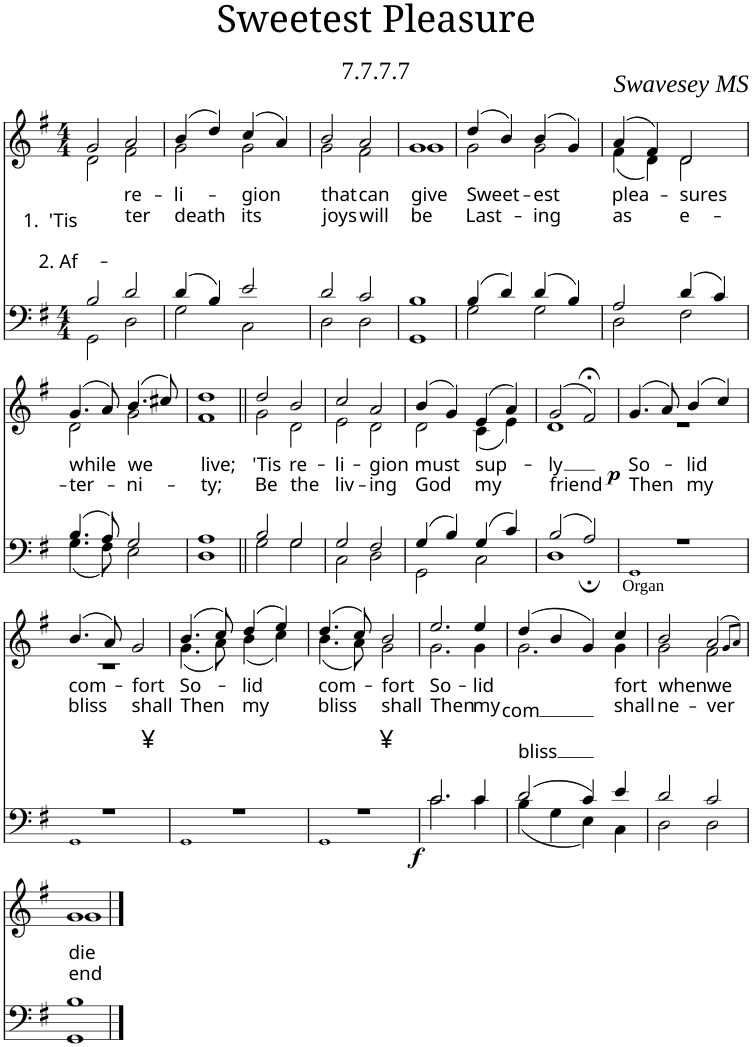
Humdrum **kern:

**kern	**kern	**text	**text	**dynam
*part1	*part1	*part1	*part1	*part1
*staff2	*staff1	*staff1	*staff1	*staff1/2
*I"Piano	*	*	*	*
*I'Pno	*	*	*	*
*clefF4	*clefG2	*	*	*
*k[f#]	*k[f#]	*	*	*
*M4/4	*M4/4	*	*	*
=1	=1	=1	=1	=1
*^	*	*	*	*
!	!	!	!LO:LY:b	!LO:LY:b	!
*	*	*^	*	*	*
2B/	2GG\	2g/	2d\	1. 'Tis	2. Af-	.
!	!	!	!	!LO:LY:b	!LO:LY:b	!
2d/	2D\	2a/	2f#\	re-	-ter	.
=2	=2	=2	=2	=2	=2	=2
!	!	!	!	!LO:LY:b	!LO:LY:b	!
4d/	2G\	(4b/	2g\	-li-	-death	.
4B/	.	4dd/)	.	.	.	.
!	!	!	!	!LO:LY:b	!LO:LY:b	!
2e/	2C\	(4cc/	2g\	-gion	its	.
.	.	4a/)	.	.	.	.
=3	=3	=3	=3	=3	=3	=3
!	!	!	!	!LO:LY:b	!LO:LY:b	!
2d/	2D\	2b/	2g\	that	joys	.
!	!	!	!	!LO:LY:b	!LO:LY:b	!
2c/	2D\	2a/	2f#\	can	will	.
=4	=4	=4	=4	=4	=4	=4
!	!	!	!	!LO:LY:b	!LO:LY:b	!
1B	1GG	1g	1g	give	be	.
=5	=5	=5	=5	=5	=5	=5
!	!	!	!	!LO:LY:b	!LO:LY:b	!
4B/	2G\	(4dd/	2g\	Sweet-	Last-	.
4d/	.	4b/)	.	.	.	.
!	!	!	!	!LO:LY:b	!LO:LY:b	!
4d/	2G\	(4b/	2g\	-est	-ing	.
4B/	.	4g/)	.	.	.	.
=6	=6	=6	=6	=6	=6	=6
!	!	!	!	!LO:LY:b	!LO:LY:b	!
2A/	2D\	(4a/	(4f#\	plea-	as	.
.	.	4f#/)	4d\)	.	.	.
!	!	!	!	!LO:LY:b	!LO:LY:b	!
4d/	2F#\	2d/	2d\	-sures	e-	.
4c/	.	.	.	.	.	.
!!LO:LB:g=z	!!
=7	=7	=7	=7	=7	=7	=7
!	!	!	!	!LO:LY:b	!LO:LY:b	!
4.B/	4.G\	(4.g/	2d\	while	-ter-	.
8A/	8F#\	8a/)	.	.	.	.
!	!	!	!	!LO:LY:b	!LO:LY:b	!
2G/	2E\	(4.b/	2g\	we	-ni-	.
.	.	8cc#X/)	.	.	.	.
=8	=8	=8	=8	=8	=8	=8
!	!	!	!	!LO:LY:b	!LO:LY:b	!
1A	1D	1dd	1f#	live;	-ty;	.
=9||	=9||	=9||	=9||	=9||	=9||	=9||
!	!	!	!	!LO:LY:b	!LO:LY:b	!
2B/	2G\	2dd/	2g\	'Tis	Be	.
!	!	!	!	!LO:LY:b	!LO:LY:b	!
2G/	2G\	2b/	2d\	re-	the	.
=10	=10	=10	=10	=10	=10	=10
!	!	!	!	!LO:LY:b	!LO:LY:b	!
2G/	2C\	2cc/	2e\	-li-	liv-	.
!	!	!	!	!LO:LY:b	!LO:LY:b	!
2F#/	2D\	2a/	2d\	-gion	-ing	.
=11	=11	=11	=11	=11	=11	=11
!	!	!	!	!LO:LY:b	!LO:LY:b	!
4G/	2GG\	(4b/	2d\	must	God	.
4B/	.	4g/)	.	.	.	.
!	!	!	!	!LO:LY:b	!LO:LY:b	!
4G/	2C\	(4e/	(4c\	sup-	my	.
4c/	.	4a/)	4e\)	.	.	.
=12	=12	=12	=12	=12	=12	=12
!	!	!	!	!LO:LY:b	!LO:LY:b	!
2B/	1D	(2g/	1d	-ly	friend	.
2A;/	.	2f#;</)	.	.	.	.
=13	=13	=13	=13	=13	=13	=13
!LO:TX:b:t=Organ	!	!	!	!	!	!
!	!	!	!	!LO:LY:b	!LO:LY:b	!LO:DY:b
1r	1GG!	(4.g/	1r	So-	Then	p
.	.	8a/)	.	.	.	.
!	!	!	!	!LO:LY:b	!LO:LY:b	!
.	.	(4b/	.	-lid	my	.
.	.	4cc/)	.	.	.	.
!!LO:LB:g=z	!!
=14	=14	=14	=14	=14	=14	=14
!	!	!	!	!LO:LY:b	!LO:LY:b	!
1r	1GG!	(4.b/	1r	com-	bliss	.
.	.	8a/)	.	.	.	.
!	!	!	!	!LO:LY:b	!LO:LY:b	!
.	.	2g/	.	-fort	shall	.
=15	=15	=15	=15	=15	=15	=15
!	!	!LO:TX:b:t=¥	!	!	!	!
!	!	!	!	!LO:LY:b	!LO:LY:b	!
1r	1GG!	(4.b/	(4.g\	So-	Then	.
.	.	8cc/)	8a\)	.	.	.
!	!	!	!	!LO:LY:b	!LO:LY:b	!
.	.	(4dd/	(4b\	-lid	my	.
.	.	4ee/)	4cc\)	.	.	.
=16	=16	=16	=16	=16	=16	=16
!	!	!	!	!LO:LY:b	!LO:LY:b	!
1r	1GG!	(4.dd/	(4.b\	com-	bliss	.
.	.	8cc/)	8a\)	.	.	.
!	!	!	!	!LO:LY:b	!LO:LY:b	!
.	.	2b/	2g\	-fort	shall	.
=17	=17	=17	=17	=17	=17	=17
!	!	!LO:TX:b:t=¥	!	!	!	!
!	!	!	!	!LO:LY:b	!LO:LY:b	!LO:DY:b=2
2.c/	2.c\	2.ee/	2.g\	So-	Then	f
!	!	!	!	!LO:LY:b	!LO:LY:b	!
4c/	4c\	4ee/	4g\	-lid	my	.
=18	=18	=18	=18	=18	=18	=18
!	!	!	!	!LO:LY:b	!LO:LY:b	!
2d/	4B\	(4dd/	2.g\	com	bliss	.
.	4G\	4b/	.	.	.	.
4c/	4E\	4g/)	.	.	.	.
!	!	!	!	!LO:LY:b	!LO:LY:b	!
4e/	4C\	4cc/	4g\	fort	shall	.
=19	=19	=19	=19	=19	=19	=19
!	!	!	!	!LO:LY:b	!LO:LY:b	!
2d/	2D\	2b/	2g\	when	ne-	.
!	!	!	!	!LO:LY:b	!LO:LY:b	!
2c/	2D\	(2a/	2f#\	we	-ver	.
.	.	8qg/L	.	.	.	.
.	.	8qa/J)	.	.	.	.
!!LO:LB:g=z	!!
=20	=20	=20	=20	=20	=20	=20
!	!	!	!	!LO:LY:b	!LO:LY:b	!
1B	1GG	1g	1g	die	end	.
*v	*v	*	*	*	*	*
*	*v	*v	*	*	*
==	==	==	==	==
*-	*-	*-	*-	*-
